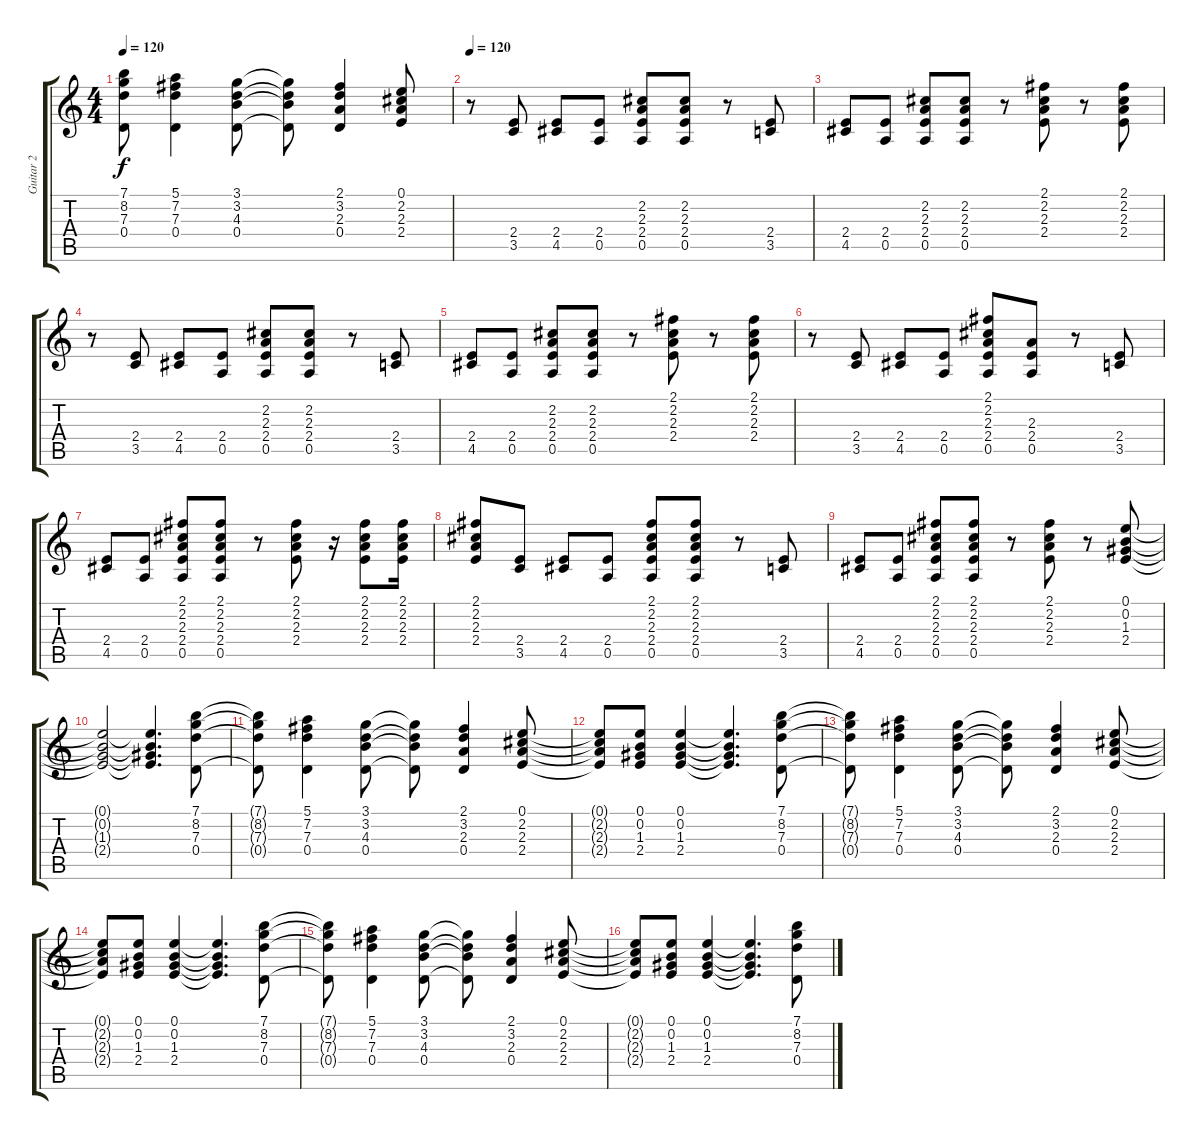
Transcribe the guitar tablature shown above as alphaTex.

\track ("Guitar 2" "Guitar 2") {instrument electricguitarclean}
\staff {score tabs}
\tuning (E4 B3 G3 D3 A2 E2) {hide}
\ts (4 4)
\tempo 120
\clef g2
\ks c
(7.1{t} 8.2{t} 7.3{t} 0.4{t}).8{dy f} (5.1 7.2 7.3 0.4).4 (3.1 3.2 4.3 0.4).8 (3.1{t} 3.2{t} 4.3{t} 0.4{t}).8 (2.1 3.2 2.3 0.4).4 (0.1 2.2 2.3 2.4).8 |
\tempo 120
r.8 (2.4 3.5).8 (2.4 4.5).8 (2.4 0.5).8 (2.2 2.3 2.4 0.5).8 (2.2 2.3 2.4 0.5).8 r.8 (2.4 3.5).8 |
(2.4 4.5).8 (2.4 0.5).8 (2.2 2.3 2.4 0.5).8 (2.2 2.3 2.4 0.5).8 r.8 (2.1 2.2 2.3 2.4).8 r.8 (2.1 2.2 2.3 2.4).8 |
r.8 (2.4 3.5).8 (2.4 4.5).8 (2.4 0.5).8 (2.2 2.3 2.4 0.5).8 (2.2 2.3 2.4 0.5).8 r.8 (2.4 3.5).8 |
(2.4 4.5).8 (2.4 0.5).8 (2.2 2.3 2.4 0.5).8 (2.2 2.3 2.4 0.5).8 r.8 (2.1 2.2 2.3 2.4).8 r.8 (2.1 2.2 2.3 2.4).8 |
r.8 (2.4 3.5).8 (2.4 4.5).8 (2.4 0.5).8 (2.1 2.2 2.3 2.4 0.5).8 (2.3 2.4 0.5).8 r.8 (2.4 3.5).8 |
(2.4 4.5).8 (2.4 0.5).8 (2.1 2.2 2.3 2.4 0.5).8 (2.1 2.2 2.3 2.4 0.5).8 r.8 (2.1 2.2 2.3 2.4).8 r.16 (2.1 2.2 2.3 2.4).8 (2.1 2.2 2.3 2.4).16 |
(2.1 2.2 2.3 2.4).8 (2.4 3.5).8 (2.4 4.5).8 (2.4 0.5).8 (2.1 2.2 2.3 2.4 0.5).8 (2.1 2.2 2.3 2.4 0.5).8 r.8 (2.4 3.5).8 |
(2.4 4.5).8 (2.4 0.5).8 (2.1 2.2 2.3 2.4 0.5).8 (2.1 2.2 2.3 2.4 0.5).8 r.8 (2.1 2.2 2.3 2.4).8 r.8 (0.1 0.2 1.3 2.4).8 |
(0.1{t} 0.2{t} 1.3{t} 2.4{t}).2 (0.1{t} 0.2{t} 1.3{t} 2.4{t}).4{d} (7.1 8.2 7.3 0.4).8 |
(7.1{t} 8.2{t} 7.3{t} 0.4{t}).8 (5.1 7.2 7.3 0.4).4 (3.1 3.2 4.3 0.4).8 (3.1{t} 3.2{t} 4.3{t} 0.4{t}).8 (2.1 3.2 2.3 0.4).4 (0.1 2.2 2.3 2.4).8 |
(0.1{t} 2.2{t} 2.3{t} 2.4{t}).8 (0.1 0.2 1.3 2.4).8 (0.1 0.2 1.3 2.4).4 (0.1{t} 0.2{t} 1.3{t} 2.4{t}).4{d} (7.1 8.2 7.3 0.4).8 |
(7.1{t} 8.2{t} 7.3{t} 0.4{t}).8 (5.1 7.2 7.3 0.4).4 (3.1 3.2 4.3 0.4).8 (3.1{t} 3.2{t} 4.3{t} 0.4{t}).8 (2.1 3.2 2.3 0.4).4 (0.1 2.2 2.3 2.4).8 |
(0.1{t} 2.2{t} 2.3{t} 2.4{t}).8 (0.1 0.2 1.3 2.4).8 (0.1 0.2 1.3 2.4).4 (0.1{t} 0.2{t} 1.3{t} 2.4{t}).4{d} (7.1 8.2 7.3 0.4).8 |
(7.1{t} 8.2{t} 7.3{t} 0.4{t}).8 (5.1 7.2 7.3 0.4).4 (3.1 3.2 4.3 0.4).8 (3.1{t} 3.2{t} 4.3{t} 0.4{t}).8 (2.1 3.2 2.3 0.4).4 (0.1 2.2 2.3 2.4).8 |
(0.1{t} 2.2{t} 2.3{t} 2.4{t}).8 (0.1 0.2 1.3 2.4).8 (0.1 0.2 1.3 2.4).4 (0.1{t} 0.2{t} 1.3{t} 2.4{t}).4{d} (7.1 8.2 7.3 0.4).8
